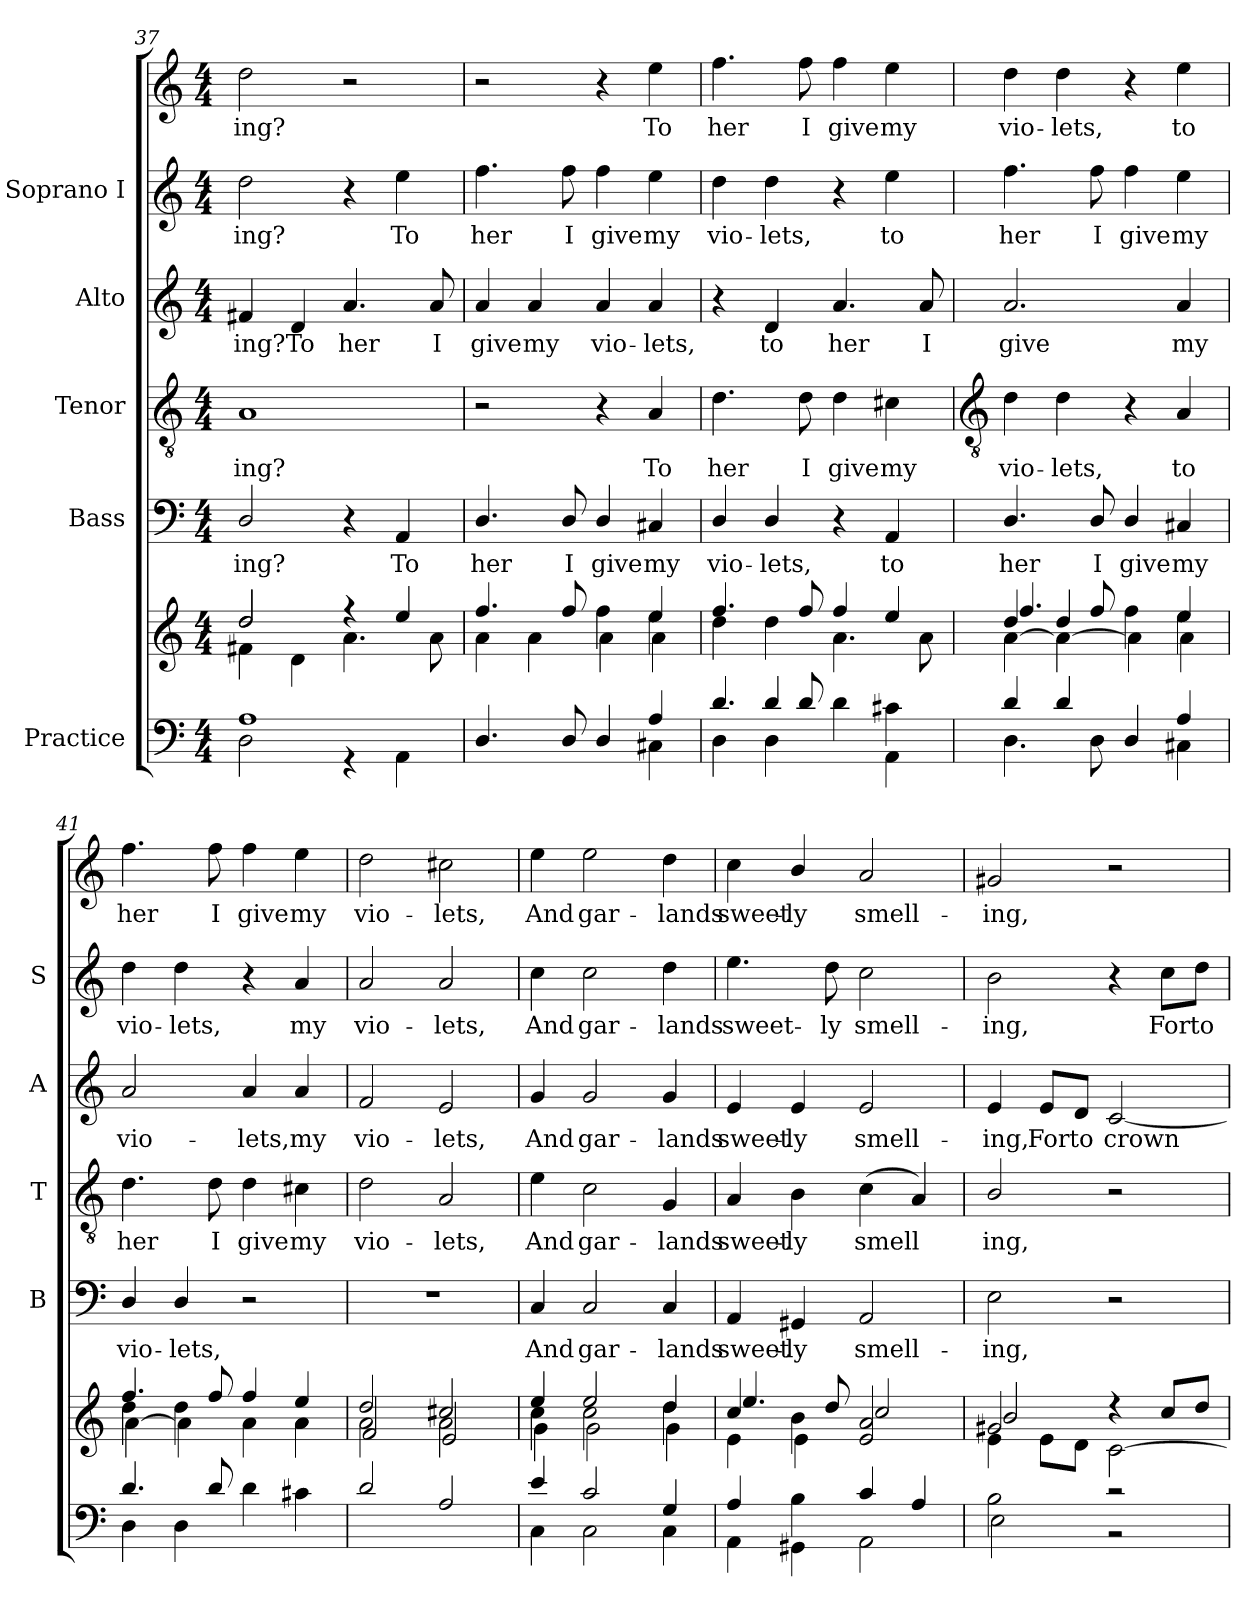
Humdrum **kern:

**kern	**kern	**kern	**text	**kern	**text	**kern	**text	**kern	**text	**kern	**text
*part5	*part5	*part4	*part4	*part3	*part3	*part2	*part2	*part1	*part1	*part1	*part1
*staff7	*staff6	*staff5	*staff5	*staff4	*staff4	*staff3	*staff3	*staff2	*staff2	*staff1	*staff1
*I"Practice	*	*I"Bass	*	*I"Tenor	*	*I"Alto	*	*I"Soprano I	*	*	*
*	*	*I'B	*	*I'T	*	*I'A	*	*I'S	*	*	*
*clefF4	*clefG2	*clefF4	*	*clefGv2	*	*clefG2	*	*clefG2	*	*clefG2	*
*k[]	*k[]	*k[]	*	*k[]	*	*k[]	*	*k[]	*	*k[]	*
*C:	*C:	*C:	*	*C:	*	*C:	*	*C:	*	*C:	*
*M4/4	*M4/4	*M4/4	*	*M4/4	*	*M4/4	*	*M4/4	*	*M4/4	*
=37	=37	=37	=37	=37	=37	=37	=37	=37	=37	=37	=37
*^	*^	*	*	*	*	*	*	*	*	*	*
*	*	*	*^	*	*	*	*	*	*	*	*	*	*
!	!	!	!	!	!	!LO:LY:b	!	!LO:LY:b	!	!LO:LY:b	!	!LO:LY:b	!	!LO:LY:b
1A	2D\	2dd/	2dd/	4f#X\	2D/	-ing?	1A	-ing?	4f#X	-ing?	2dd	ing?	2dd	-ing?
!	!	!	!	!	!	!	!	!	!	!LO:LY:b	!	!	!	!
.	.	.	.	4d\	.	.	.	.	4d	To	.	.	.	.
!	!	!	!	!	!	!	!	!	!	!LO:LY:b	!	!	!	!
.	4r	2ryy	4r	4.a\	4r	.	.	.	4.a	her	4r	.	2r	.
!	!	!	!	!	!	!LO:LY:b	!	!	!	!	!	!LO:LY:b	!	!
.	4AA\	.	4ee/	.	4AA	To	.	.	.	.	4ee	To	.	.
!	!	!	!	!	!	!	!	!	!	!LO:LY:b	!	!	!	!
.	.	.	.	8a\	.	.	.	.	8a	I	.	.	.	.
=38	=38	=38	=38	=38	=38	=38	=38	=38	=38	=38	=38	=38	=38	=38
!	!	!	!	!	!	!LO:LY:b	!	!	!	!LO:LY:b	!	!LO:LY:b	!	!
2ryy	4.D/	2ryy	4.ff/	4a\	4.D/	her	2r	.	4a	give	4.ff	her	2r	.
!	!	!	!	!	!	!	!	!	!	!LO:LY:b	!	!	!	!
.	.	.	.	4a\	.	.	.	.	4a	my	.	.	.	.
!	!	!	!	!	!	!LO:LY:b	!	!	!	!	!	!LO:LY:b	!	!
.	8D/	.	8ff/	.	8D/	I	.	.	.	.	8ff	I	.	.
!	!	!	!	!	!	!LO:LY:b	!	!	!	!LO:LY:b	!	!LO:LY:b	!	!
4ryy	4D/	4ryy	4ff\	4a\	4D/	give	4r	.	4a	vio-	4ff	give	4r	.
!	!	!	!	!	!	!LO:LY:b	!	!LO:LY:b	!	!LO:LY:b	!	!LO:LY:b	!	!LO:LY:b
4A	4C#X\	4ee	4ee	4a\	4C#X	my	4A	To	4a	-lets,	4ee	my	4ee	To
=39	=39	=39	=39	=39	=39	=39	=39	=39	=39	=39	=39	=39	=39	=39
*	*^	*	*	*	*	*	*	*	*	*	*	*	*	*
!	!	!	!	!	!	!	!LO:LY:b	!	!LO:LY:b	!	!	!	!LO:LY:b	!	!LO:LY:b
4ryy	4.d/	4D\	4.ff/	4dd	4ryy	4D/	vio-	4.d	her	4r	.	4dd	vio-	4.ff	her
!	!	!	!	!	!	!	!LO:LY:b	!	!	!	!LO:LY:b	!	!LO:LY:b	!	!
4d	.	4D\	.	4dd	4ryy	4D/	-lets,	.	.	4d	to	4dd	-lets,	.	.
!	!	!	!	!	!	!	!	!	!LO:LY:b	!	!	!	!	!	!LO:LY:b
.	8d/	.	8ff/	.	.	.	.	8d	I	.	.	.	.	8ff	I
!	!	!	!	!	!	!	!	!	!LO:LY:b	!	!LO:LY:b	!	!	!	!LO:LY:b
2ryy	4d	4ryy	4ff/	4ryy	4.a\	4r	.	4d	give	4.a	her	4r	.	4ff	give
!	!	!	!	!	!	!	!LO:LY:b	!	!LO:LY:b	!	!	!	!LO:LY:b	!	!LO:LY:b
.	4c#X	4AA\	4ee/	4ee/	.	4AA	to	4c#X	my	.	.	4ee	to	4ee	my
!	!	!	!	!	!	!	!	!	!	!	!LO:LY:b	!	!	!	!
.	.	.	.	.	8a\	.	.	.	.	8a	I	.	.	.	.
*v	*v	*v	*	*	*	*	*	*	*	*	*	*	*	*	*
!!LO:LB:g=z
=40	=40	=40	=40	=40	=40	=40	=40	=40	=40	=40	=40	=40	=40
*	*	*	*	*	*	*clefGv2	*	*	*	*	*	*	*
*^	*	*	*	*	*	*	*	*	*	*	*	*	*
!	!	!	!	!	!	!LO:LY:b	!	!LO:LY:b	!	!LO:LY:b	!	!LO:LY:b	!	!LO:LY:b
4d/	4.D\	4dd	4.ff/	[4a\	4.D/	her	4d	vio-	2.a	give	4.ff	her	4dd	vio-
!	!	!	!	!	!	!	!	!LO:LY:b	!	!	!	!	!	!LO:LY:b
4d/	.	4dd	.	4a\_	.	.	4d	-lets,	.	.	.	.	4dd	-lets,
!	!	!	!	!	!	!LO:LY:b	!	!	!	!	!	!LO:LY:b	!	!
.	8D\	.	8ff/	.	8D/	I	.	.	.	.	8ff	I	.	.
!	!	!	!	!	!	!LO:LY:b	!	!	!	!	!	!LO:LY:b	!	!
4ryy	4D/	4ryy	4ff	4a\]	4D/	give	4r	.	.	.	4ff	give	4r	.
!	!	!	!	!	!	!LO:LY:b	!	!LO:LY:b	!	!LO:LY:b	!	!LO:LY:b	!	!LO:LY:b
4A	4C#X\	4ee	4ee	4a\	4C#X	my	4A	to	4a	my	4ee	my	4ee	to
=41	=41	=41	=41	=41	=41	=41	=41	=41	=41	=41	=41	=41	=41	=41
!	!	!	!	!	!	!LO:LY:b	!	!LO:LY:b	!	!LO:LY:b	!	!LO:LY:b	!	!LO:LY:b
4.d/	4D\	4.ff/	4dd	[4a\	4D/	vio-	4.d	her	2a	vio-	4dd	vio-	4.ff	her
!	!	!	!	!	!	!LO:LY:b	!	!	!	!	!	!LO:LY:b	!	!
.	4D\	.	4dd	4a\]	4D/	-lets,	.	.	.	.	4dd	-lets,	.	.
!	!	!	!	!	!	!	!	!LO:LY:b	!	!	!	!	!	!LO:LY:b
8d/	.	8ff/	.	.	.	.	8d	I	.	.	.	.	8ff	I
!	!	!	!	!	!	!	!	!LO:LY:b	!	!LO:LY:b	!	!	!	!LO:LY:b
4d	2ryy	4ff	4ryy	4a\	2r	.	4d	give	4a	-lets,	4r	.	4ff	give
!	!	!	!	!	!	!	!	!LO:LY:b	!	!LO:LY:b	!	!LO:LY:b	!	!LO:LY:b
4c#X	.	4ee	4a\	4a\	.	.	4c#X	my	4a	my	4a	my	4ee	my
=42	=42	=42	=42	=42	=42	=42	=42	=42	=42	=42	=42	=42	=42	=42
!	!	!	!	!	!	!	!	!LO:LY:b	!	!LO:LY:b	!	!LO:LY:b	!	!LO:LY:b
2d	1ryy	2dd/	2a	2f	1r	.	2d	vio-	2f	vio-	2a	vio-	2dd	vio-
!	!	!	!	!	!	!	!	!LO:LY:b	!	!LO:LY:b	!	!LO:LY:b	!	!LO:LY:b
2A	.	2cc#X/	2a	2e	.	.	2A	-lets,	2e	-lets,	2a	-lets,	2cc#X	-lets,
=43	=43	=43	=43	=43	=43	=43	=43	=43	=43	=43	=43	=43	=43	=43
!	!	!	!	!	!	!LO:LY:b	!	!LO:LY:b	!	!LO:LY:b	!	!LO:LY:b	!	!LO:LY:b
4e	4C\	4ee	4cc	4g\	4C	And	4e	And	4g	And	4cc	And	4ee	And
!	!	!	!	!	!	!LO:LY:b	!	!LO:LY:b	!	!LO:LY:b	!	!LO:LY:b	!	!LO:LY:b
2c	2C\	2ee	2cc	2g\	2C	gar-	2c	gar-	2g	gar-	2cc	gar-	2ee	gar-
!	!	!	!	!	!	!LO:LY:b	!	!LO:LY:b	!	!LO:LY:b	!	!LO:LY:b	!	!LO:LY:b
4G	4C\	4dd	4dd	4g\	4C	-lands	4G	-lands	4g	-lands	4dd	-lands	4dd	-lands
=44	=44	=44	=44	=44	=44	=44	=44	=44	=44	=44	=44	=44	=44	=44
!	!	!	!	!	!	!LO:LY:b	!	!LO:LY:b	!	!LO:LY:b	!	!LO:LY:b	!	!LO:LY:b
4A	4AA\	4cc	4.ee/	4e\	4AA	sweet-	4A	sweet-	4e	sweet-	4.ee	-sweet-	4cc	sweet-
!	!	!	!	!	!	!LO:LY:b	!	!LO:LY:b	!	!LO:LY:b	!	!	!	!LO:LY:b
4B\	4GG#X\	4b\	.	4e\	4GG#X	-ly	4B	-ly	4e	-ly	.	.	4b/	-ly
!	!	!	!	!	!	!	!	!	!	!	!	!LO:LY:b	!	!
.	.	.	8dd/	.	.	.	.	.	.	.	8dd	-ly	.	.
!	!	!	!	!	!	!LO:LY:b	!	!LO:LY:b	!	!LO:LY:b	!	!LO:LY:b	!	!LO:LY:b
4c/	2AA\	2a	2cc/	2e	2AA	smell-	(<4c	smell	2e	smell-	2cc	smell-	2a	smell-
4A/	.	.	.	.	.	.	4A)	.	.	.	.	.	.	.
=45	=45	=45	=45	=45	=45	=45	=45	=45	=45	=45	=45	=45	=45	=45
!	!	!	!	!	!	!LO:LY:b	!	!LO:LY:b	!	!LO:LY:b	!	!LO:LY:b	!	!LO:LY:b
2B\	2E	2g#X	2b/	4e\	2E	-ing,	2B/	ing,	4e	-ing,	2b	ing,	2g#X	-ing,
!	!	!	!	!	!	!	!	!	!	!LO:LY:b	!	!	!	!
.	.	.	.	8e\L	.	.	.	.	8e/L	For	.	.	.	.
!	!	!	!	!	!	!	!	!	!	!LO:LY:b	!	!	!	!
.	.	.	.	8d\J	.	.	.	.	8d/J	to	.	.	.	.
!	!	!	!	!	!	!	!	!	!	!LO:LY:b	!	!	!	!
2r	2r	2ryy	4r	[2c\	2r	.	2r	.	[2c	crown	4r	.	2r	.
!	!	!	!	!	!	!	!	!	!	!	!	!LO:LY:b	!	!
.	.	.	8cc/L	.	.	.	.	.	.	.	8cc\L	For	.	.
!	!	!	!	!	!	!	!	!	!	!	!	!LO:LY:b	!	!
.	.	.	8dd/J	.	.	.	.	.	.	.	8dd\J	to	.	.
*v	*v	*	*	*	*	*	*	*	*	*	*	*	*	*
*	*v	*v	*v	*	*	*	*	*	*	*	*	*	*
=	=	=	=	=	=	=	=	=	=	=	=
*-	*-	*-	*-	*-	*-	*-	*-	*-	*-	*-	*-
